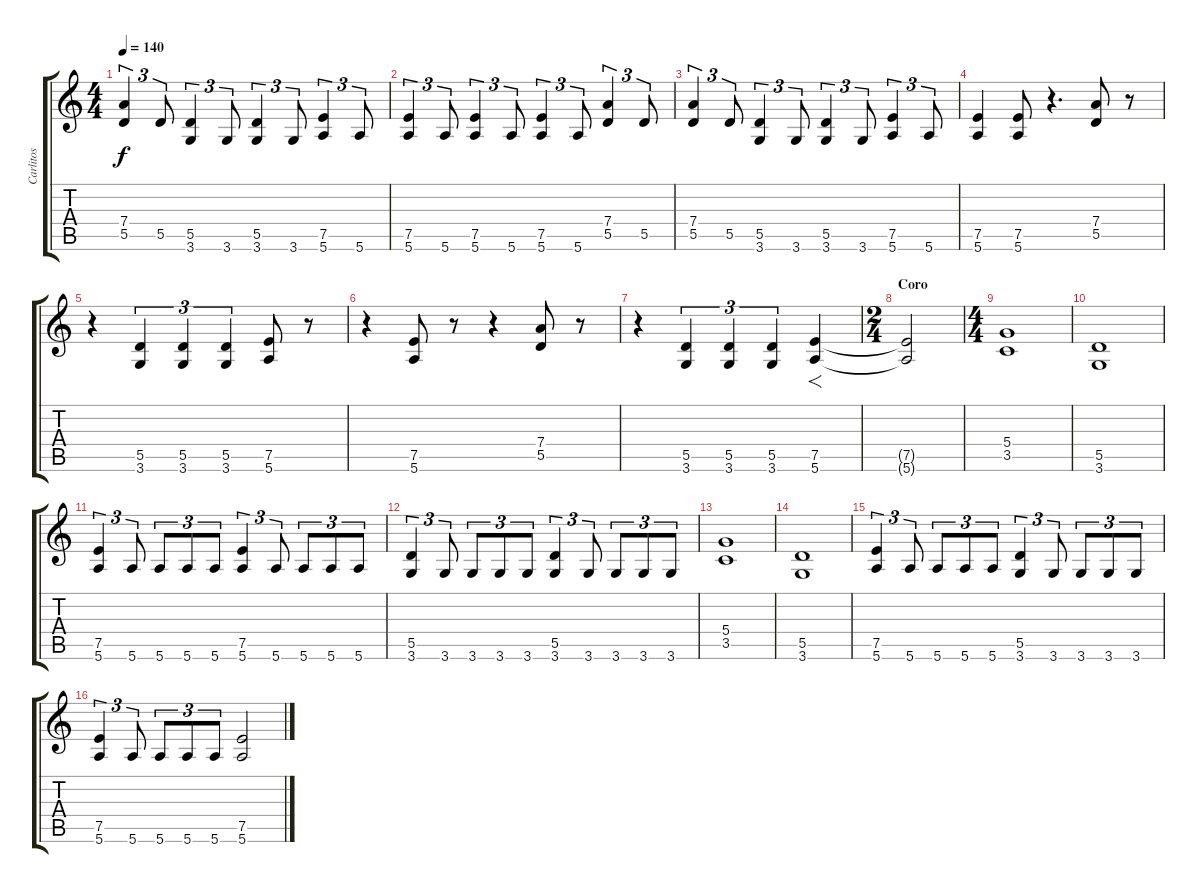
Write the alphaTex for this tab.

\track ("Carlitos" "Carlitos") {instrument overdrivenguitar}
\staff {score tabs}
\tuning (E4 B3 G3 D3 A2 E2) {hide}
\ts (4 4)
\tempo 140
\clef g2
\ks c
(7.4 5.5).4{tu (3 2) dy f} 5.5.8{tu (3 2)} (5.5 3.6).4{tu (3 2)} 3.6.8{tu (3 2)} (5.5 3.6).4{tu (3 2)} 3.6.8{tu (3 2)} (7.5 5.6).4{tu (3 2)} 5.6.8{tu (3 2)} |
(7.5 5.6).4{tu (3 2)} 5.6.8{tu (3 2)} (7.5 5.6).4{tu (3 2)} 5.6.8{tu (3 2)} (7.5 5.6).4{tu (3 2)} 5.6.8{tu (3 2)} (7.4 5.5).4{tu (3 2)} 5.5.8{tu (3 2)} |
(7.4 5.5).4{tu (3 2)} 5.5.8{tu (3 2)} (5.5 3.6).4{tu (3 2)} 3.6.8{tu (3 2)} (5.5 3.6).4{tu (3 2)} 3.6.8{tu (3 2)} (7.5 5.6).4{tu (3 2)} 5.6.8{tu (3 2)} |
(7.5 5.6).4 (7.5 5.6).8 r.4{d} (7.4 5.5).8 r.8 |
r.4 (5.5 3.6).4{tu (3 2)} (5.5 3.6).4{tu (3 2)} (5.5 3.6).4{tu (3 2)} (7.5 5.6).8 r.8 |
r.4 (7.5 5.6).8 r.8 r.4 (7.4 5.5).8 r.8 |
r.4 (5.5 3.6).4{tu (3 2)} (5.5 3.6).4{tu (3 2)} (5.5 3.6).4{tu (3 2)} (7.5 5.6).4{f} |
\ts (2 4)
\section ("" "Coro")
(7.5{t} 5.6{t}).2 |
\ts (4 4)
(5.4 3.5).1 |
(5.5 3.6).1 |
(7.5 5.6).4{tu (3 2)} 5.6.8{tu (3 2)} 5.6.8{tu (3 2)} 5.6.8{tu (3 2)} 5.6.8{tu (3 2)} (7.5 5.6).4{tu (3 2)} 5.6.8{tu (3 2)} 5.6.8{tu (3 2)} 5.6.8{tu (3 2)} 5.6.8{tu (3 2)} |
(5.5 3.6).4{tu (3 2)} 3.6.8{tu (3 2)} 3.6.8{tu (3 2)} 3.6.8{tu (3 2)} 3.6.8{tu (3 2)} (5.5 3.6).4{tu (3 2)} 3.6.8{tu (3 2)} 3.6.8{tu (3 2)} 3.6.8{tu (3 2)} 3.6.8{tu (3 2)} |
(5.4 3.5).1 |
(5.5 3.6).1 |
(7.5 5.6).4{tu (3 2)} 5.6.8{tu (3 2)} 5.6.8{tu (3 2)} 5.6.8{tu (3 2)} 5.6.8{tu (3 2)} (5.5 3.6).4{tu (3 2)} 3.6.8{tu (3 2)} 3.6.8{tu (3 2)} 3.6.8{tu (3 2)} 3.6.8{tu (3 2)} |
(7.5 5.6).4{tu (3 2)} 5.6.8{tu (3 2)} 5.6.8{tu (3 2)} 5.6.8{tu (3 2)} 5.6.8{tu (3 2)} (7.5 5.6).2
